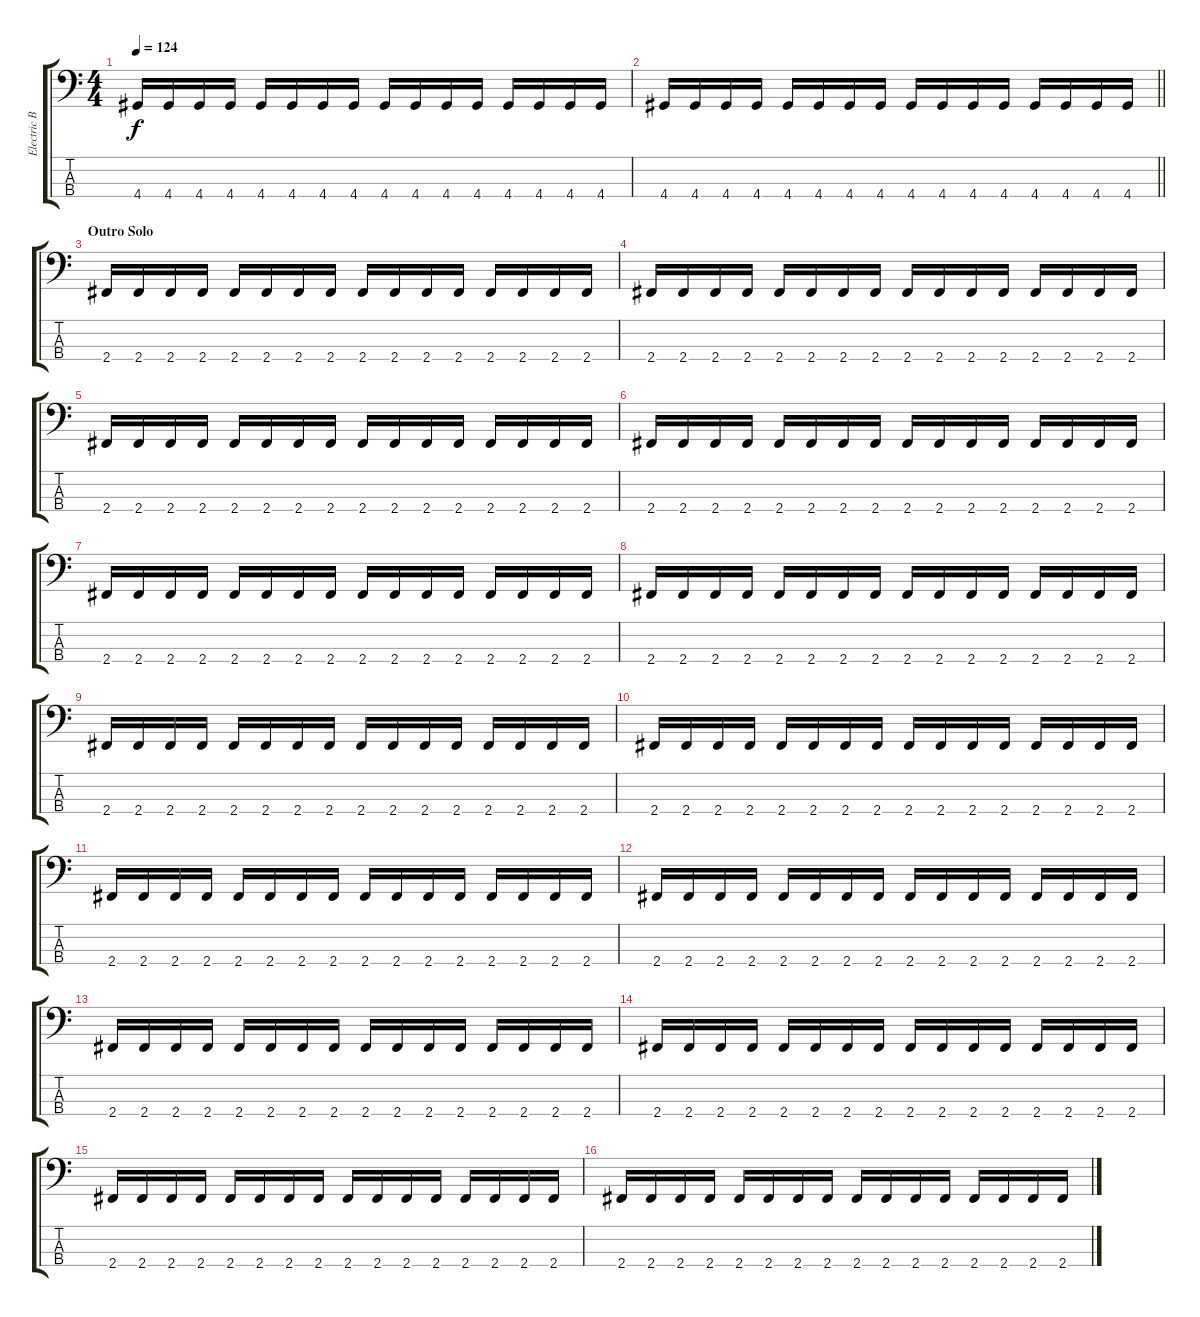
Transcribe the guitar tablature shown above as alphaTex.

\track ("Electric Bass [James LoMenzo]" "Electric B") {instrument electricbassfinger}
\staff {score tabs}
\tuning (G2 D2 A1 E1) {hide}
\ts (4 4)
\tempo 124
\clef f4
\ks c
4.4.16{dy f} 4.4.16 4.4.16 4.4.16 4.4.16 4.4.16 4.4.16 4.4.16 4.4.16 4.4.16 4.4.16 4.4.16 4.4.16 4.4.16 4.4.16 4.4.16 |
\barLineRight lightlight
4.4.16 4.4.16 4.4.16 4.4.16 4.4.16 4.4.16 4.4.16 4.4.16 4.4.16 4.4.16 4.4.16 4.4.16 4.4.16 4.4.16 4.4.16 4.4.16 |
\section ("" "Outro Solo")
2.4.16 2.4.16 2.4.16 2.4.16 2.4.16 2.4.16 2.4.16 2.4.16 2.4.16 2.4.16 2.4.16 2.4.16 2.4.16 2.4.16 2.4.16 2.4.16 |
2.4.16 2.4.16 2.4.16 2.4.16 2.4.16 2.4.16 2.4.16 2.4.16 2.4.16 2.4.16 2.4.16 2.4.16 2.4.16 2.4.16 2.4.16 2.4.16 |
2.4.16 2.4.16 2.4.16 2.4.16 2.4.16 2.4.16 2.4.16 2.4.16 2.4.16 2.4.16 2.4.16 2.4.16 2.4.16 2.4.16 2.4.16 2.4.16 |
2.4.16 2.4.16 2.4.16 2.4.16 2.4.16 2.4.16 2.4.16 2.4.16 2.4.16 2.4.16 2.4.16 2.4.16 2.4.16 2.4.16 2.4.16 2.4.16 |
2.4.16 2.4.16 2.4.16 2.4.16 2.4.16 2.4.16 2.4.16 2.4.16 2.4.16 2.4.16 2.4.16 2.4.16 2.4.16 2.4.16 2.4.16 2.4.16 |
2.4.16 2.4.16 2.4.16 2.4.16 2.4.16 2.4.16 2.4.16 2.4.16 2.4.16 2.4.16 2.4.16 2.4.16 2.4.16 2.4.16 2.4.16 2.4.16 |
2.4.16 2.4.16 2.4.16 2.4.16 2.4.16 2.4.16 2.4.16 2.4.16 2.4.16 2.4.16 2.4.16 2.4.16 2.4.16 2.4.16 2.4.16 2.4.16 |
2.4.16 2.4.16 2.4.16 2.4.16 2.4.16 2.4.16 2.4.16 2.4.16 2.4.16 2.4.16 2.4.16 2.4.16 2.4.16 2.4.16 2.4.16 2.4.16 |
2.4.16 2.4.16 2.4.16 2.4.16 2.4.16 2.4.16 2.4.16 2.4.16 2.4.16 2.4.16 2.4.16 2.4.16 2.4.16 2.4.16 2.4.16 2.4.16 |
2.4.16 2.4.16 2.4.16 2.4.16 2.4.16 2.4.16 2.4.16 2.4.16 2.4.16 2.4.16 2.4.16 2.4.16 2.4.16 2.4.16 2.4.16 2.4.16 |
2.4.16 2.4.16 2.4.16 2.4.16 2.4.16 2.4.16 2.4.16 2.4.16 2.4.16 2.4.16 2.4.16 2.4.16 2.4.16 2.4.16 2.4.16 2.4.16 |
2.4.16 2.4.16 2.4.16 2.4.16 2.4.16 2.4.16 2.4.16 2.4.16 2.4.16 2.4.16 2.4.16 2.4.16 2.4.16 2.4.16 2.4.16 2.4.16 |
2.4.16 2.4.16 2.4.16 2.4.16 2.4.16 2.4.16 2.4.16 2.4.16 2.4.16 2.4.16 2.4.16 2.4.16 2.4.16 2.4.16 2.4.16 2.4.16 |
2.4.16 2.4.16 2.4.16 2.4.16 2.4.16 2.4.16 2.4.16 2.4.16 2.4.16 2.4.16 2.4.16 2.4.16 2.4.16 2.4.16 2.4.16 2.4.16
